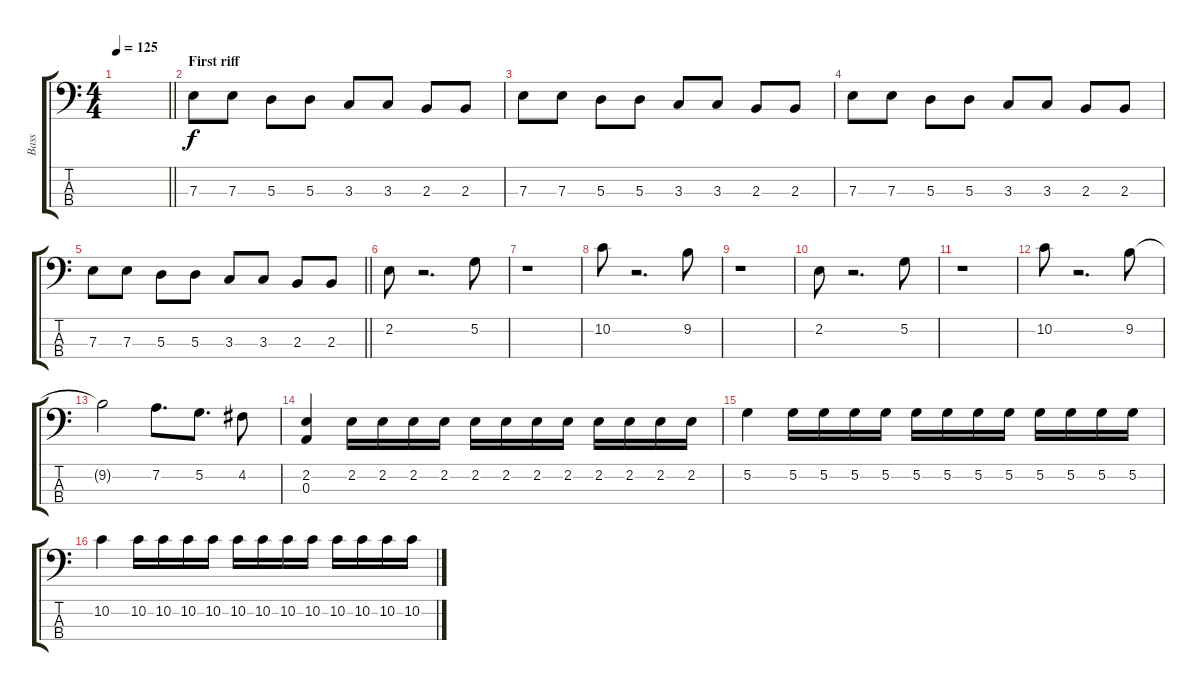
\track ("Bass" "Bass") {instrument electricbassfinger}
\staff {score tabs}
\tuning (G2 D2 A1 E1) {hide}
\ts (4 4)
\tempo 125
\clef f4
\barLineRight lightlight
\ks c
|
\section ("" "First riff")
7.3.8 7.3.8 5.3.8 5.3.8 3.3.8 3.3.8 2.3.8 2.3.8 |
7.3.8 7.3.8 5.3.8 5.3.8 3.3.8 3.3.8 2.3.8 2.3.8 |
7.3.8 7.3.8 5.3.8 5.3.8 3.3.8 3.3.8 2.3.8 2.3.8 |
\barLineRight lightlight
7.3.8 7.3.8 5.3.8 5.3.8 3.3.8 3.3.8 2.3.8 2.3.8 |
2.2.8 r.2{d} 5.2.8 |
r.1 |
10.2.8 r.2{d} 9.2.8 |
r.1 |
2.2.8 r.2{d} 5.2.8 |
r.1 |
10.2.8 r.2{d} 9.2.8 |
9.2{t}.2 7.2.8{d} 5.2.8{d} 4.2.8 |
(2.2 0.3).4 2.2.16 2.2.16 2.2.16 2.2.16 2.2.16 2.2.16 2.2.16 2.2.16 2.2.16 2.2.16 2.2.16 2.2.16 |
5.2.4 5.2.16 5.2.16 5.2.16 5.2.16 5.2.16 5.2.16 5.2.16 5.2.16 5.2.16 5.2.16 5.2.16 5.2.16 |
10.2.4 10.2.16 10.2.16 10.2.16 10.2.16 10.2.16 10.2.16 10.2.16 10.2.16 10.2.16 10.2.16 10.2.16 10.2.16
